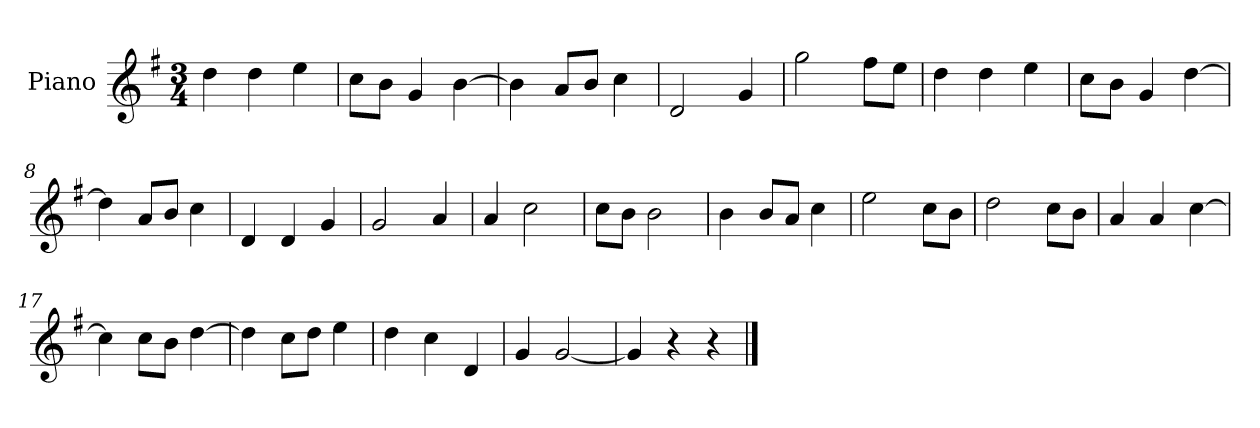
**kern
*part1
*staff1
*I"Piano
*I'P-no
*clefG2
*k[f#]
*M3/4
*MM178
=1
4dd\
4dd\
4ee\
=2
8cc\L
8b\J
4g/
[4b\
=3
4b\]
8a/L
8b/J
4cc\
=4
2d/
4g/
=5
2gg\
8ff#\L
8ee\J
=6
4dd\
4dd\
4ee\
=7
8cc\L
8b\J
4g/
[4dd\
=8
4dd\]
8a/L
8b/J
4cc\
=9
4d/
4d/
4g/
=10
2g/
4a/
!!LO:LB:g=z
=11
4a/
2cc\
=12
8cc\L
8b\J
2b\
=13
4b\
8b/L
8a/J
4cc\
=14
2ee\
8cc\L
8b\J
=15
2dd\
8cc\L
8b\J
=16
4a/
4a/
[4cc\
=17
4cc\]
8cc\L
8b\J
[4dd\
=18
4dd\]
8cc\L
8dd\J
4ee\
=19
4dd\
4cc\
4d/
=20
4g/
[2g/
=21
4g/]
4r
4r
==
*-
